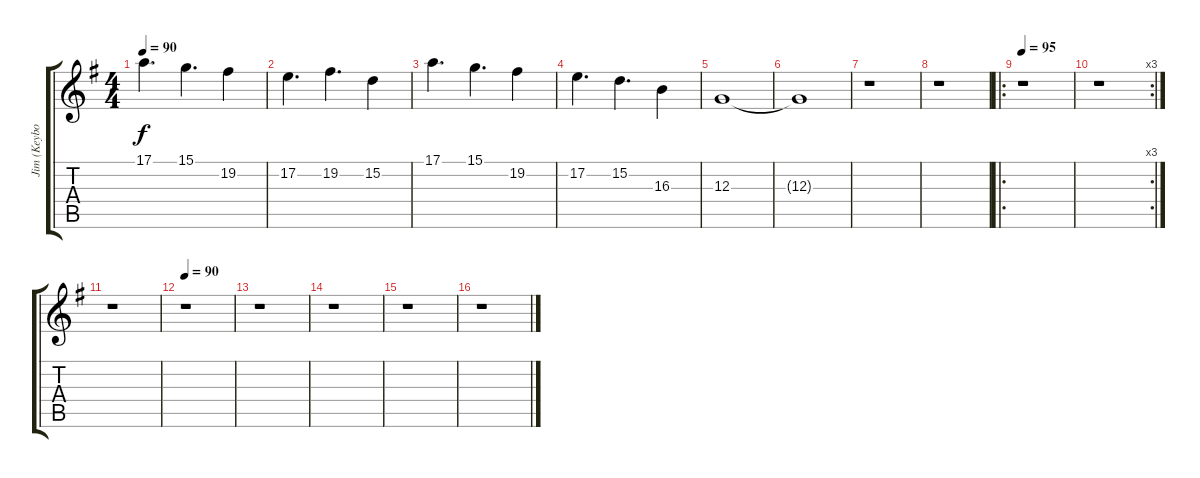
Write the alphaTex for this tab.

\track ("Jim (Keyboards)" "Jim (Keybo") {instrument celesta}
\staff {score tabs}
\tuning (E4 B3 G3 D3 A2 E2) {hide}
\ts (4 4)
\tempo 90
\clef g2
\ks g
17.1.4{d dy f} 15.1.4{d} 19.2.4 |
17.2.4{d} 19.2.4{d} 15.2.4 |
17.1.4{d} 15.1.4{d} 19.2.4 |
17.2.4{d} 15.2.4{d} 16.3.4 |
12.3.1 |
12.3{t}.1 |
r.1 |
r.1 |
\ro
\tempo 95
r.1 |
\rc 3
r.1 |
r.1 |
\tempo 90
r.1 |
r.1 |
r.1 |
r.1 |
r.1
